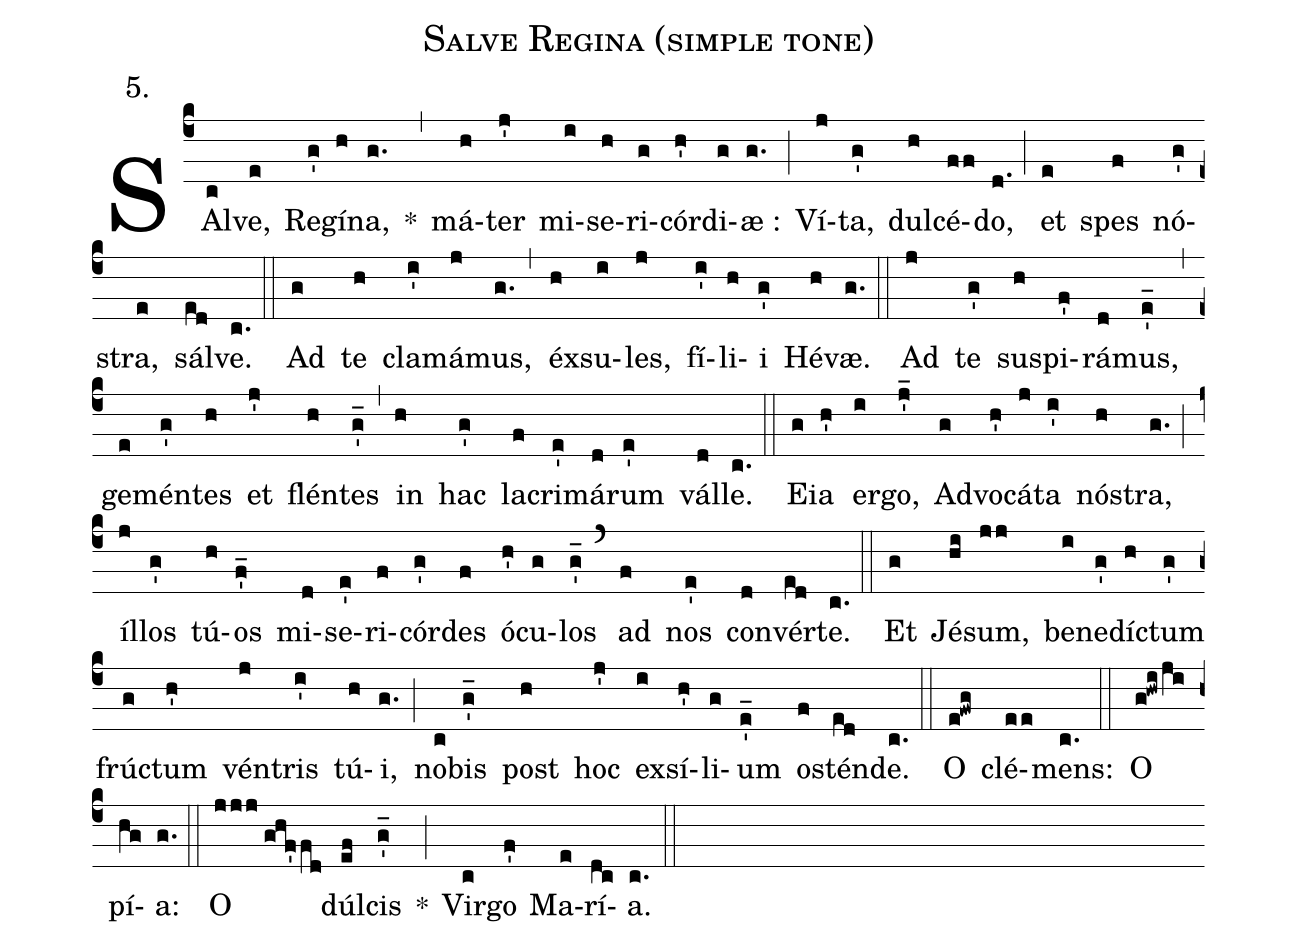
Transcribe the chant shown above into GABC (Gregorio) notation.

name:Salve Regina (simple tone);
office-part:Antiphona;
mode:5;
annotation:5.;
%%
(c4) SAl(c)ve,(e) Re(g')gí(h)na,(g.) *(,)
  má(h)ter(j') mi(i)se(h)ri(g)cór(h')di(g)æ :(g.) (;)
  Ví(j)ta,(g') dul(h)cé(ff)do,(d.) (;)
  et(e) spes(f) nó(g')stra,(e) sál(ed)ve.(c.) (::)
Ad(g) te(h) cla(i')má(j)mus,(g.) (,)
  éx(h)su(i)les,(j) fí(i')li(h)i(g') Hé(h)væ.(g.) (::)
Ad(j) te(g') sus(h)pi(f')rá(d)mus,(e'_) (,)
  ge(e)mén(g')tes(h) et(j') flén(h)tes(g'_) (,)
  in(h) hac(g') la(f)cri(e')má(d)rum(e') vál(d)le.(c.) (::)
E(g)ia(h') er(i)go,(j'_) Ad(g)vo(h')cá(j)ta(i') nó(h)stra,(g.) (;)
  íl(j)los(g') tú(h)os(f'_) mi(d)se(e')ri(f)cór(g')des(f) ó(h')cu(g)los(g'_) (`)
  ad(f) nos(e') con(d)vér(ed)te.(c.) (::)
Et(g) Jé(hi)sum,(jj) be(i)ne(g')dí(h)ctum(g') frúc(g)tum(h') vén(j)tris(i') tú(h)i,(g.) (;)
  no(c)bis(g'_) post(h) hoc(j') ex(i)sí(h')li(g)um(e'_) o(f)stén(ed)de.(c.) (::)
O(e!fwg) clé(ee)mens:(c.) (::)
O(g!hwi/ji) pí(hg)a:(g.) (::)
O(jjj//ghf'fd) dúl(ef)cis(g'_) *(;)
  Vir(c)go(f') Ma(e)rí(dc)a.(c.) (::)
